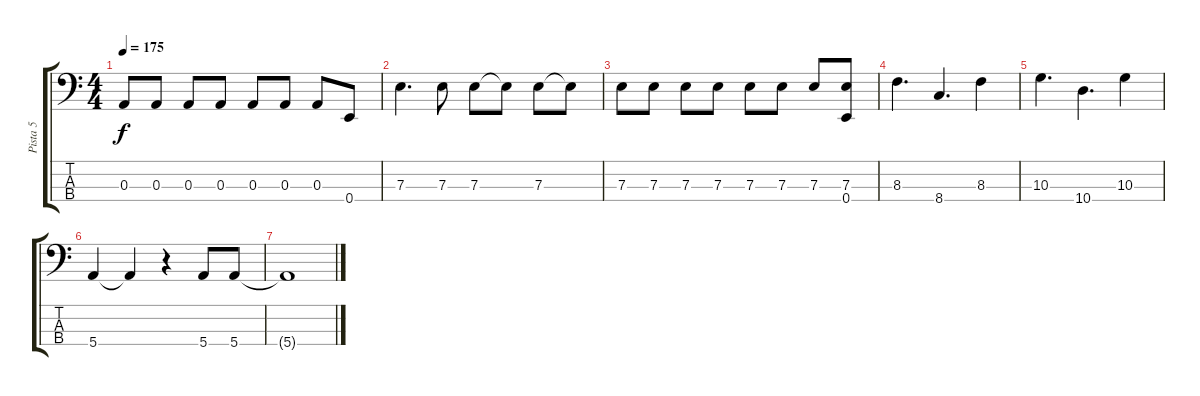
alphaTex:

\track ("Pista 5" "Pista 5") {instrument electricbassfinger}
\staff {score tabs}
\tuning (G2 D2 A1 E1) {hide}
\ts (4 4)
\tempo 175
\clef f4
\ks c
0.3.8{dy f} 0.3.8 0.3.8 0.3.8 0.3.8 0.3.8 0.3.8 0.4.8 |
7.3.4{d} 7.3.8 7.3.8 7.3{t}.8 7.3.8 7.3{t}.8 |
7.3.8 7.3.8 7.3.8 7.3.8 7.3.8 7.3.8 7.3.8 (7.3 0.4).8 |
8.3.4{d} 8.4.4{d} 8.3.4 |
10.3.4{d} 10.4.4{d} 10.3.4 |
5.4.4 5.4{t}.4 r.4 5.4.8 5.4.8 |
5.4{t}.1
